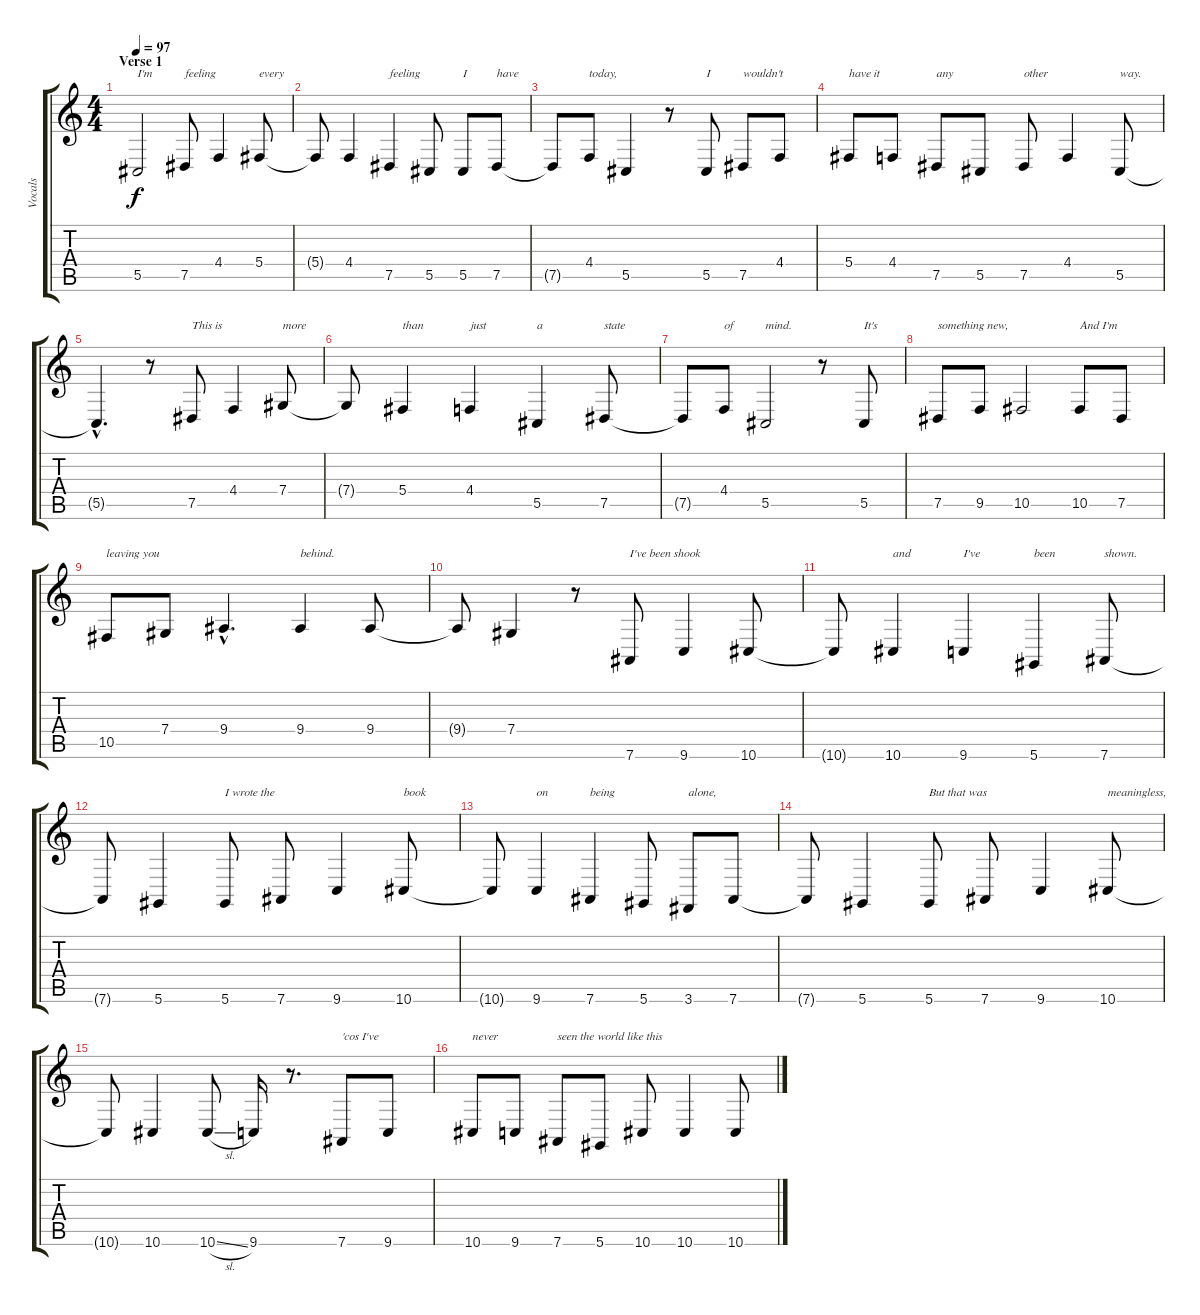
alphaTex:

\track ("Vocals" "Vocals") {instrument flute}
\staff {score tabs}
\tuning (Eb4 Bb3 Gb3 Db3 Ab2 Eb2) {hide}
\ts (4 4)
\section ("" "Verse 1")
\tempo 97
\clef g2
\ks c
5.5.2{txt "I'm" dy f instrument flute} 7.5.8{txt "feeling"} 4.4.4 5.4.8{txt "every"} |
5.4{t}.8 4.4.4 7.5.4{txt "feeling"} 5.5.8 5.5.8{txt "I"} 7.5.8{txt "have"} |
7.5{t}.8 4.4.8{txt "today,"} 5.5.4 r.8 5.5.8{txt "I"} 7.5.8{txt "wouldn't"} 4.4.8 |
5.4.8{txt "have it"} 4.4.8 7.5.8{txt "any"} 5.5.8 7.5.8{txt "other"} 4.4.4 5.5.8{txt "way."} |
5.5{hac t}.4{d} r.8 7.5.8{txt "This is"} 4.4.4 7.4.8{txt "more"} |
7.4{t}.8 5.4.4{txt "than"} 4.4.4{txt "just"} 5.5.4{txt "a"} 7.5.8{txt "state"} |
7.5{t}.8 4.4.8{txt "of"} 5.5.2{txt "mind."} r.8 5.5.8{txt "It's"} |
7.5.8{txt "something new,"} 9.5.8 10.5.2 10.5.8{txt "And I'm"} 7.5.8 |
10.5.8{txt "leaving you"} 7.4.8 9.4{hac}.4{d} 9.4.4{txt "behind."} 9.4.8 |
9.4{t}.8 7.4.4 r.8 7.6.8{txt "I've been shook"} 9.6.4 10.6.8 |
10.6{t}.8 10.6.4{txt "and"} 9.6.4{txt "I've"} 5.6.4{txt "been"} 7.6.8{txt "shown."} |
7.6{t}.8 5.6.4 5.6.8{txt "I wrote the"} 7.6.8 9.6.4 10.6.8{txt "book"} |
10.6{t}.8 9.6.4{txt "on"} 7.6.4{txt "being"} 5.6.8 3.6.8{txt "alone,"} 7.6.8 |
7.6{t}.8 5.6.4 5.6.8{txt "But that was"} 7.6.8 9.6.4 10.6.8{txt "meaningless,"} |
10.6{t}.8 10.6.4 10.6{sl}.8 9.6.16 r.8{d} 7.6.8{txt "'cos I've"} 9.6.8 |
10.6.8{txt "never"} 9.6.8 7.6.8{txt "seen the world like this"} 5.6.8 10.6.8 10.6.4 10.6.8
